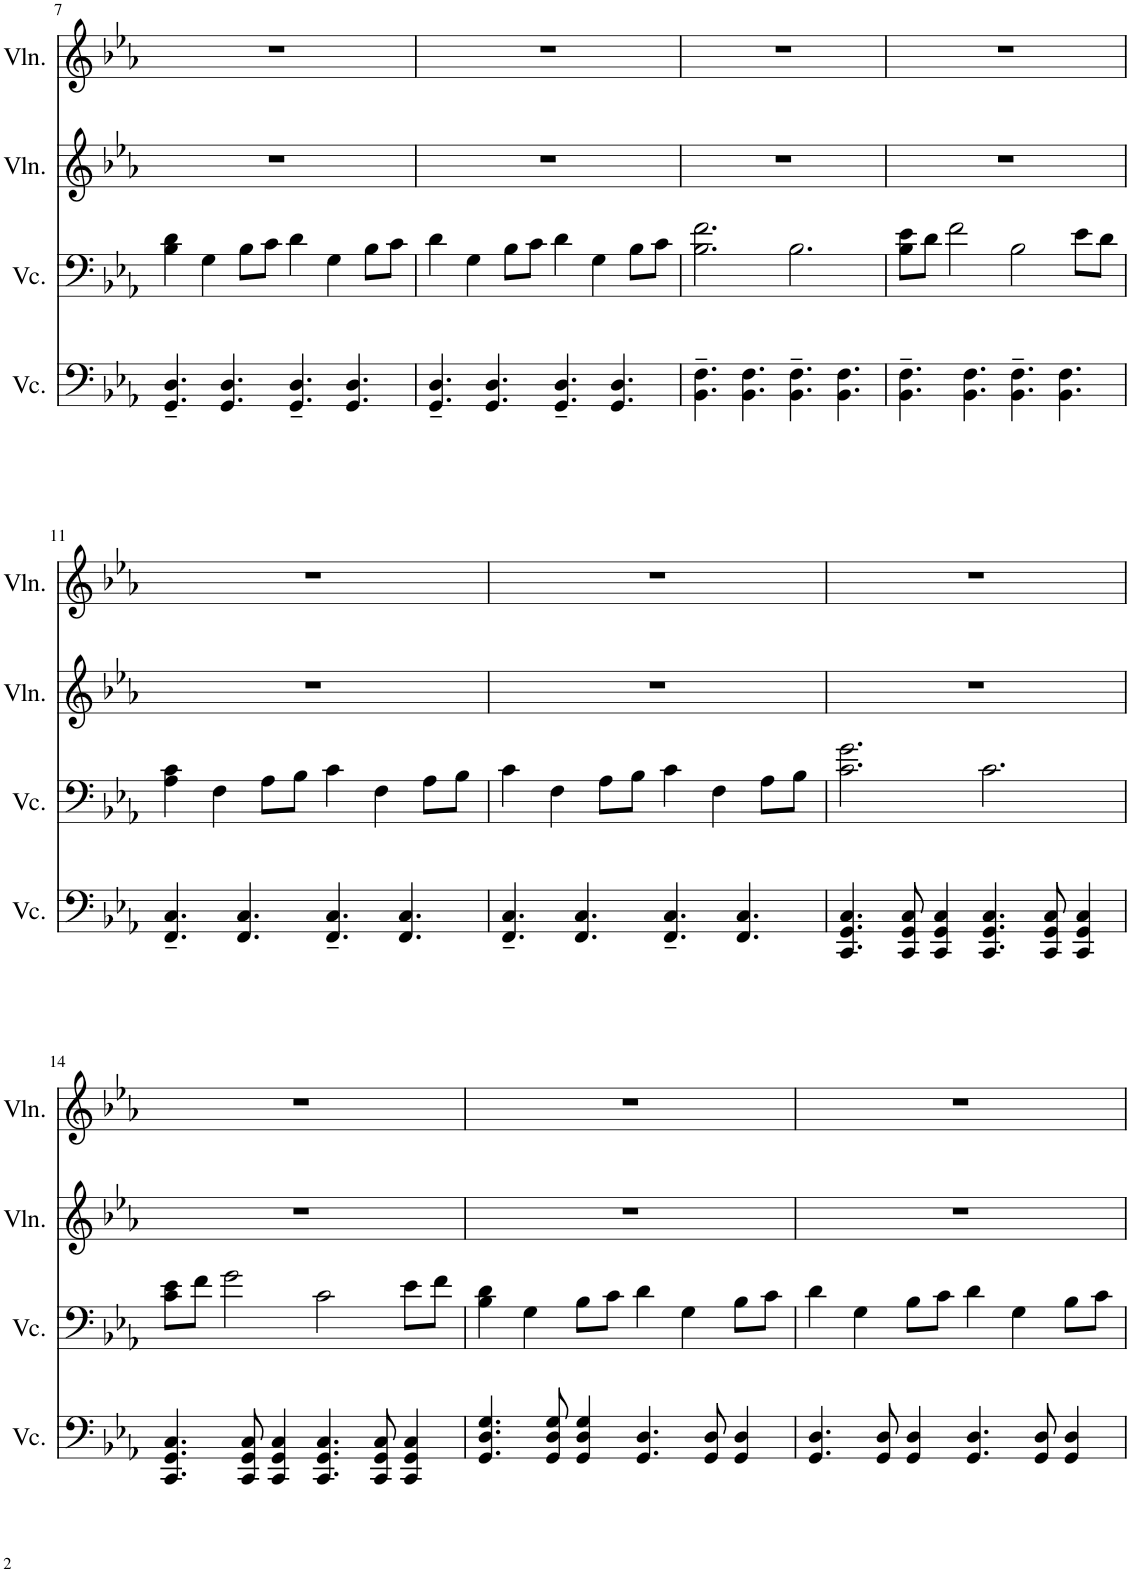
**kern	**kern	**kern	**kern	**kern	**kern
*part5	*part4	*part3	*part2	*part1	*part1
*staff6	*staff5	*staff4	*staff3	*staff2	*staff1
*I"Violoncello	*I"Violoncello	*I"Violin	*I"Violin	*I"Piano	*
*I'Vc.	*I'Vc.	*I'Vln.	*I'Vln.	*I'Pno.	*
!!LO:PB:g=z
*clefF4	*clefF4	*clefG2	*clefG2	*clefF4	*clefG2
*k[b-e-a-]	*k[b-e-a-]	*k[b-e-a-]	*k[b-e-a-]	*k[b-e-a-]	*k[b-e-a-]
*M6/4	*M6/4	*M6/4	*M6/4	*M6/4	*M6/4
=7	=7	=7	=7	=7	=7
4.GG/~ 4.D/~	4B-\ 4d\	1.r	1.r	4.GG~ 4.D~	4B- 4d
.	4G\	.	.	.	4G
4.GG/ 4.D/	.	.	.	4.GG 4.D	.
.	8B-\L	.	.	.	8B-/L
.	8c\J	.	.	.	8c/J
4.GG/~ 4.D/~	4d\	.	.	4.GG~ 4.D~	4d
.	4G\	.	.	.	4G
4.GG/ 4.D/	.	.	.	4.GG 4.D	.
.	8B-\L	.	.	.	8B-/L
.	8c\J	.	.	.	8c/J
=8	=8	=8	=8	=8	=8
4.GG/~ 4.D/~	4d\	1.r	1.r	4.GG~ 4.D~	4d
.	4G\	.	.	.	4G
4.GG/ 4.D/	.	.	.	4.GG 4.D	.
.	8B-\L	.	.	.	8B-/L
.	8c\J	.	.	.	8c/J
4.GG/~ 4.D/~	4d\	.	.	4.GG~ 4.D~	4d
.	4G\	.	.	.	4G
4.GG/ 4.D/	.	.	.	4.GG 4.D	.
.	8B-\L	.	.	.	8B-/L
.	8c\J	.	.	.	8c/J
=9	=9	=9	=9	=9	=9
4.BB-\~ 4.F\~	2.B-\ 2.f\	1.r	1.r	4.BB-~ 4.F~	2.B- 2.f
4.BB-\ 4.F\	.	.	.	4.BB- 4.F	.
4.BB-\~ 4.F\~	2.B-\	.	.	4.BB-~ 4.F~	2.B-
4.BB-\ 4.F\	.	.	.	4.BB- 4.F	.
=10	=10	=10	=10	=10	=10
4.BB-\~ 4.F\~	8B-\ 8e-\L	1.r	1.r	4.BB-~ 4.F~	8B-/ 8e-/L
.	8d\J	.	.	.	8d/J
.	2f\	.	.	.	2f
4.BB-\ 4.F\	.	.	.	4.BB- 4.F	.
4.BB-\~ 4.F\~	2B-\	.	.	4.BB-~ 4.F~	2B-
4.BB-\ 4.F\	.	.	.	4.BB- 4.F	.
.	8e-\L	.	.	.	8e-/L
.	8d\J	.	.	.	8d/J
!!LO:LB:g=z
=11	=11	=11	=11	=11	=11
4.FF/~ 4.C/~	4A-\ 4c\	1.r	1.r	4.FF~ 4.C~	4A- 4c
.	4F\	.	.	.	4F
4.FF/ 4.C/	.	.	.	4.FF 4.C	.
.	8A-\L	.	.	.	8A-/L
.	8B-\J	.	.	.	8B-/J
4.FF/~ 4.C/~	4c\	.	.	4.FF~ 4.C~	4c
.	4F\	.	.	.	4F
4.FF/ 4.C/	.	.	.	4.FF 4.C	.
.	8A-\L	.	.	.	8A-/L
.	8B-\J	.	.	.	8B-/J
=12	=12	=12	=12	=12	=12
4.FF/~ 4.C/~	4c\	1.r	1.r	4.FF~ 4.C~	4c
.	4F\	.	.	.	4F
4.FF/ 4.C/	.	.	.	4.FF 4.C	.
.	8A-\L	.	.	.	8A-/L
.	8B-\J	.	.	.	8B-/J
4.FF/~ 4.C/~	4c\	.	.	4.FF~ 4.C~	4c
.	4F\	.	.	.	4F
4.FF/ 4.C/	.	.	.	4.FF 4.C	.
.	8A-\L	.	.	.	8A-/L
.	8B-\J	.	.	.	8B-/J
=13	=13	=13	=13	=13	=13
4.CC/ 4.GG/ 4.C/	2.c\ 2.g\	1.r	1.r	4.CC 4.GG 4.C	2.c 2.g
8CC/ 8GG/ 8C/	.	.	.	8CC 8GG 8C	.
4CC/ 4GG/ 4C/	.	.	.	4CC 4GG 4C	.
4.CC/ 4.GG/ 4.C/	2.c\	.	.	4.CC 4.GG 4.C	2.c
8CC/ 8GG/ 8C/	.	.	.	8CC 8GG 8C	.
4CC/ 4GG/ 4C/	.	.	.	4CC 4GG 4C	.
!!LO:LB:g=z
=14	=14	=14	=14	=14	=14
4.CC/ 4.GG/ 4.C/	8c\ 8e-\L	1.r	1.r	4.CC 4.GG 4.C	8c/ 8e-/L
.	8f\J	.	.	.	8f/J
.	2g\	.	.	.	2g
8CC/ 8GG/ 8C/	.	.	.	8CC 8GG 8C	.
4CC/ 4GG/ 4C/	.	.	.	4CC 4GG 4C	.
4.CC/ 4.GG/ 4.C/	2c\	.	.	4.CC 4.GG 4.C	2c
8CC/ 8GG/ 8C/	.	.	.	8CC 8GG 8C	.
4CC/ 4GG/ 4C/	8e-\L	.	.	4CC 4GG 4C	8e-/L
.	8f\J	.	.	.	8f/J
=15	=15	=15	=15	=15	=15
4.GG/ 4.D/ 4.G/	4B-\ 4d\	1.r	1.r	4.GG 4.D 4.G	4B- 4d
.	4G\	.	.	.	4G
8GG/ 8D/ 8G/	.	.	.	8GG 8D 8G	.
4GG/ 4D/ 4G/	8B-\L	.	.	4GG 4D 4G	8B-/L
.	8c\J	.	.	.	8c/J
4.GG/ 4.D/	4d\	.	.	4.GG 4.D	4d
.	4G\	.	.	.	4G
8GG/ 8D/	.	.	.	8GG 8D	.
4GG/ 4D/	8B-\L	.	.	4GG 4D	8B-/L
.	8c\J	.	.	.	8c/J
=16	=16	=16	=16	=16	=16
4.GG/ 4.D/	4d\	1.r	1.r	4.GG 4.D	4d
.	4G\	.	.	.	4G
8GG/ 8D/	.	.	.	8GG 8D	.
4GG/ 4D/	8B-\L	.	.	4GG 4D	8B-/L
.	8c\J	.	.	.	8c/J
4.GG/ 4.D/	4d\	.	.	4.GG 4.D	4d
.	4G\	.	.	.	4G
8GG/ 8D/	.	.	.	8GG 8D	.
4GG/ 4D/	8B-\L	.	.	4GG 4D	8B-/L
.	8c\J	.	.	.	8c/J
=	=	=	=	=	=
*-	*-	*-	*-	*-	*-
